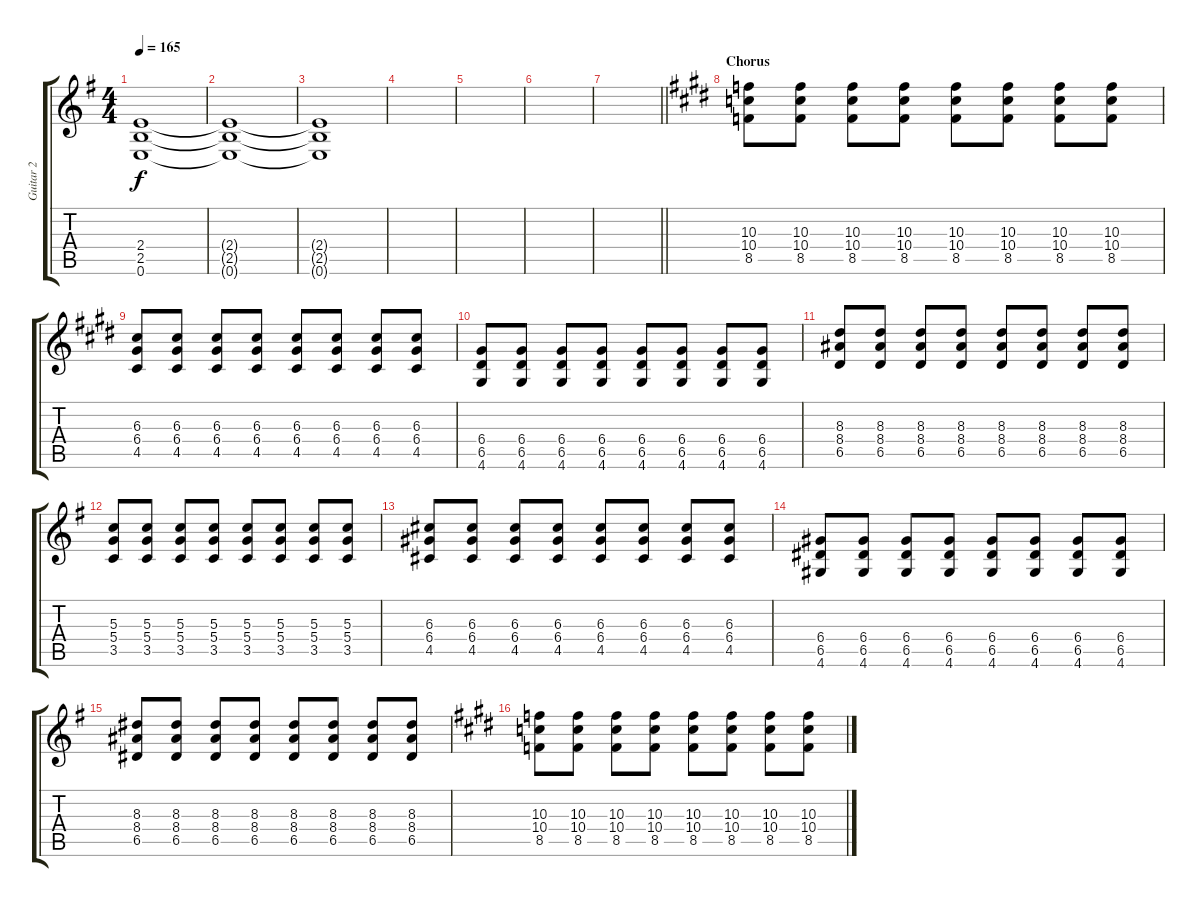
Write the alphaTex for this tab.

\track ("Guitar 2" "Guitar 2") {instrument overdrivenguitar}
\staff {score tabs}
\tuning (E4 B3 G3 D3 A2 E2) {hide}
\ts (4 4)
\tempo 165
\clef g2
\ks g
(2.4{t} 2.5{t} 0.6{t}).1{dy f} |
(2.4{t} 2.5{t} 0.6{t}).1 |
(2.4{t} 2.5{t} 0.6{t}).1 |
|
|
|
\barLineRight lightlight
|
\section ("" "Chorus")
\ks e
(10.3 10.4 8.5).8 (10.3 10.4 8.5).8 (10.3 10.4 8.5).8 (10.3 10.4 8.5).8 (10.3 10.4 8.5).8 (10.3 10.4 8.5).8 (10.3 10.4 8.5).8 (10.3 10.4 8.5).8 |
(6.3 6.4 4.5).8 (6.3 6.4 4.5).8 (6.3 6.4 4.5).8 (6.3 6.4 4.5).8 (6.3 6.4 4.5).8 (6.3 6.4 4.5).8 (6.3 6.4 4.5).8 (6.3 6.4 4.5).8 |
(6.4 6.5 4.6).8 (6.4 6.5 4.6).8 (6.4 6.5 4.6).8 (6.4 6.5 4.6).8 (6.4 6.5 4.6).8 (6.4 6.5 4.6).8 (6.4 6.5 4.6).8 (6.4 6.5 4.6).8 |
(8.3 8.4 6.5).8 (8.3 8.4 6.5).8 (8.3 8.4 6.5).8 (8.3 8.4 6.5).8 (8.3 8.4 6.5).8 (8.3 8.4 6.5).8 (8.3 8.4 6.5).8 (8.3 8.4 6.5).8 |
\ks g
(5.3 5.4 3.5).8 (5.3 5.4 3.5).8 (5.3 5.4 3.5).8 (5.3 5.4 3.5).8 (5.3 5.4 3.5).8 (5.3 5.4 3.5).8 (5.3 5.4 3.5).8 (5.3 5.4 3.5).8 |
(6.3 6.4 4.5).8 (6.3 6.4 4.5).8 (6.3 6.4 4.5).8 (6.3 6.4 4.5).8 (6.3 6.4 4.5).8 (6.3 6.4 4.5).8 (6.3 6.4 4.5).8 (6.3 6.4 4.5).8 |
(6.4 6.5 4.6).8 (6.4 6.5 4.6).8 (6.4 6.5 4.6).8 (6.4 6.5 4.6).8 (6.4 6.5 4.6).8 (6.4 6.5 4.6).8 (6.4 6.5 4.6).8 (6.4 6.5 4.6).8 |
(8.3 8.4 6.5).8 (8.3 8.4 6.5).8 (8.3 8.4 6.5).8 (8.3 8.4 6.5).8 (8.3 8.4 6.5).8 (8.3 8.4 6.5).8 (8.3 8.4 6.5).8 (8.3 8.4 6.5).8 |
\ks e
(10.3 10.4 8.5).8 (10.3 10.4 8.5).8 (10.3 10.4 8.5).8 (10.3 10.4 8.5).8 (10.3 10.4 8.5).8 (10.3 10.4 8.5).8 (10.3 10.4 8.5).8 (10.3 10.4 8.5).8
